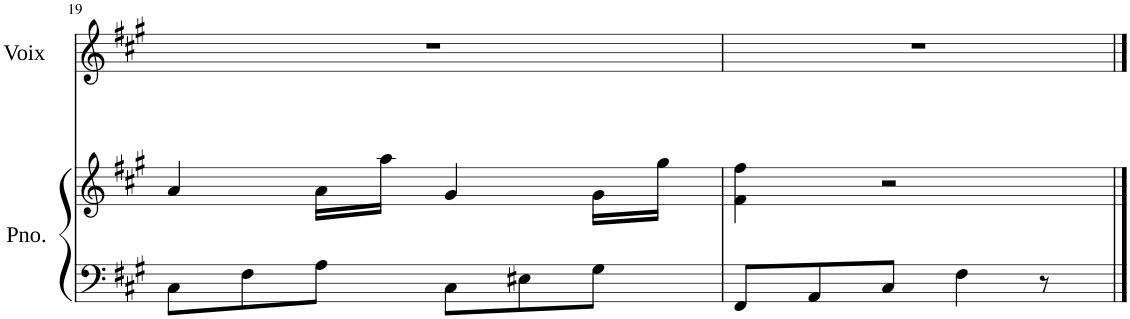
**kern	**kern	**kern
*part2	*part2	*part1
*staff3	*staff2	*staff1
*I"Piano	*	*I"Voix
*I'Pno.	*	*I'Voix
!!LO:PB:g=z
*clefF4	*clefG2	*clefG2
*k[f#c#g#]	*k[f#c#g#]	*k[f#c#g#]
*M6/8	*M6/8	*M6/8
=19	=19	=19
8C#\L	4a/	2.r
8F#\	.	.
8A\J	16a\LL	.
.	16aa\JJ	.
8C#\L	4g#/	.
8E#X\	.	.
8G#\J	16g#\LL	.
.	16gg#\JJ	.
=20	=20	=20
8FF#/L	4f#\ 4ff#\	2.r
8AA/	.	.
8C#/J	2r	.
4F#\	.	.
8r	.	.
==	==	==
*-	*-	*-
